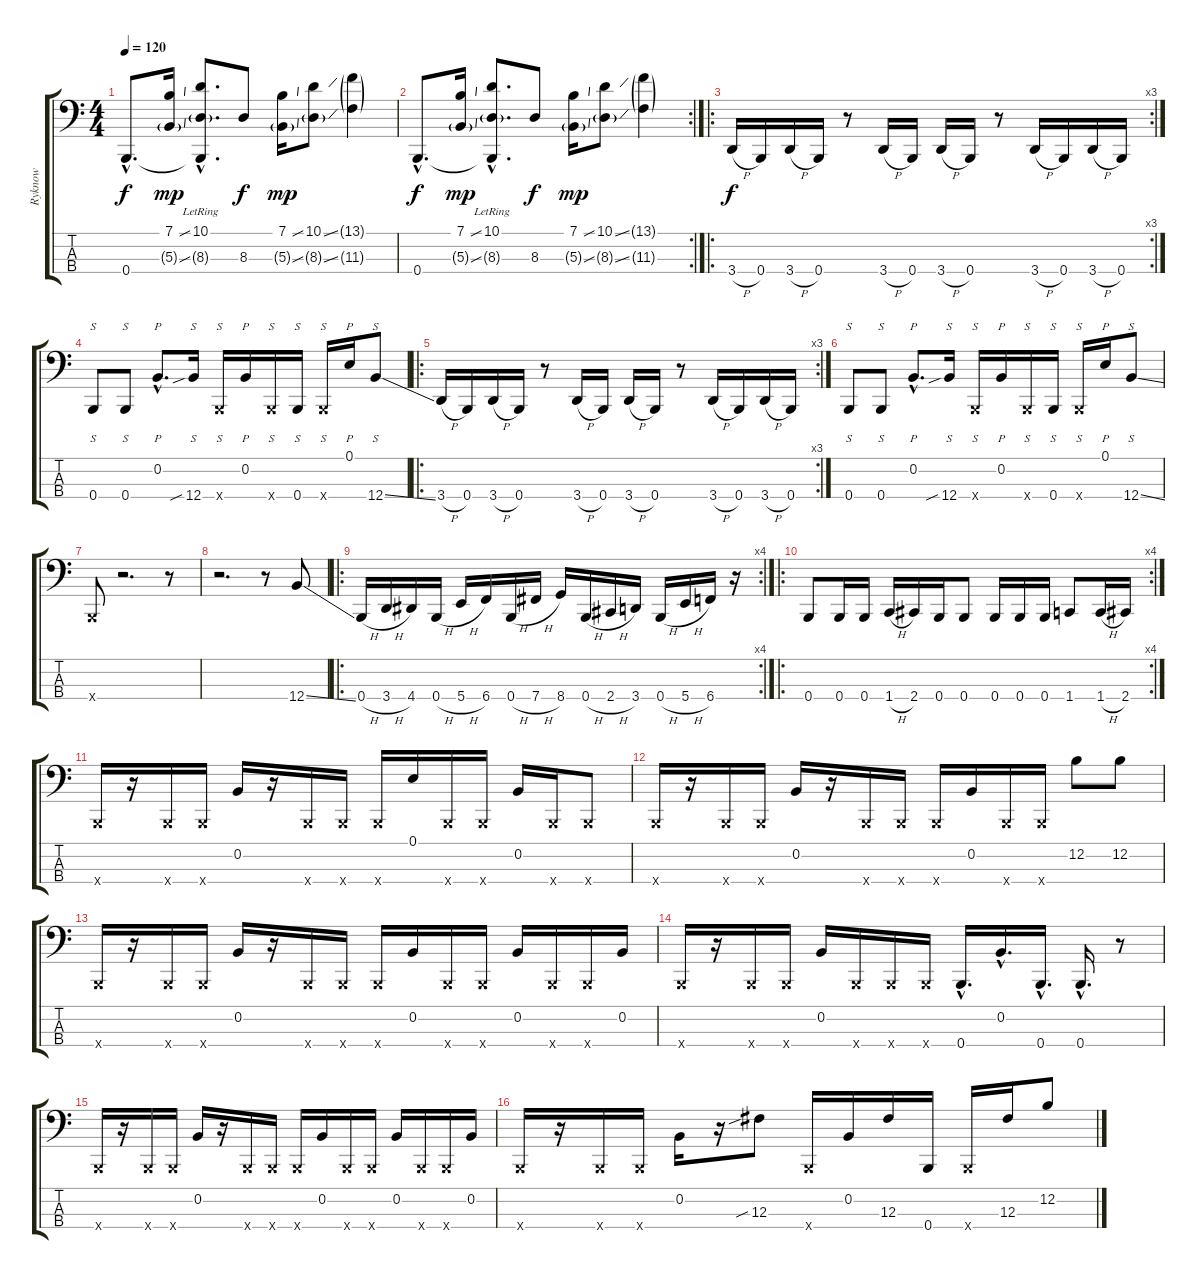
\track ("Ryknow" "Ryknow") {instrument slapbass1}
\staff {score tabs}
\tuning (E2 B1 Gb1 B0) {hide}
\ts (4 4)
\tempo 120
\clef f4
\ks c
0.4{hac}.8{d dy f} (7.1{ss} 5.3{ss g}).16{dy mp} (10.1{hac lr} 8.3{g hac} 0.4{hac t}).8{d} 8.3.8{dy f} (7.1{ss} 5.3{ss g}).16{dy mp} (10.1{ss} 8.3{ss g}).8 (13.1{g} 11.3{g}).4 |
\rc 2
0.4{hac}.8{d dy f} (7.1{ss} 5.3{ss g}).16{dy mp} (10.1{hac lr} 8.3{g hac} 0.4{hac t}).8{d} 8.3.8{dy f} (7.1{ss} 5.3{ss g}).16{dy mp} (10.1{ss} 8.3{ss g}).8 (13.1{g} 11.3{g}).4 |
\ro
\rc 3
3.4{h}.16{dy f} 0.4.16 3.4{h}.16 0.4.16 r.8 3.4{h}.16 0.4.16 3.4{h}.16 0.4.16 r.8 3.4{h}.16 0.4.16 3.4{h}.16 0.4.16 |
0.4.8{s} 0.4.8{s} 0.2{hac}.8{p d} 12.4{sib}.16{s} 0.4{x}.16{s} 0.2.16{p} 0.4{x}.16{s} 0.4.16{s} 0.4{x}.16{s} 0.1.16{p} 12.4{ss}.8{s} |
\ro
\rc 3
3.4{h}.16 0.4.16 3.4{h}.16 0.4.16 r.8 3.4{h}.16 0.4.16 3.4{h}.16 0.4.16 r.8 3.4{h}.16 0.4.16 3.4{h}.16 0.4.16 |
0.4.8{s} 0.4.8{s} 0.2{hac}.8{p d} 12.4{sib}.16{s} 0.4{x}.16{s} 0.2.16{p} 0.4{x}.16{s} 0.4.16{s} 0.4{x}.16{s} 0.1.16{p} 12.4{ss}.8{s} |
0.4{x}.8 r.2{d} r.8 |
r.2{d} r.8 12.4{ss}.8 |
\ro
\rc 4
0.4{h}.16 3.4{h}.16 4.4.16 0.4{h}.16 5.4{h}.16 6.4.16 0.4{h}.16 7.4{h}.16 8.4.16 0.4{h}.16 2.4{h}.16 3.4.16 0.4{h}.16 5.4{h}.16 6.4.16 r.16 |
\ro
\rc 4
0.4.8 0.4.16 0.4.16 1.4{h}.16 2.4.16 0.4.16 0.4.8 0.4.16 0.4.16 0.4.16 1.4.8 1.4{h}.16 2.4.16 |
0.4{x}.16 r.16 0.4{x}.16 0.4{x}.16 0.2.16 r.16 0.4{x}.16 0.4{x}.16 0.4{x}.16 0.1.16 0.4{x}.16 0.4{x}.16 0.2.16 0.4{x}.16 0.4{x}.8 |
0.4{x}.16 r.16 0.4{x}.16 0.4{x}.16 0.2.16 r.16 0.4{x}.16 0.4{x}.16 0.4{x}.16 0.2.16 0.4{x}.16 0.4{x}.16 12.2.8 12.2.8 |
0.4{x}.16 r.16 0.4{x}.16 0.4{x}.16 0.2.16 r.16 0.4{x}.16 0.4{x}.16 0.4{x}.16 0.2.16 0.4{x}.16 0.4{x}.16 0.2.16 0.4{x}.16 0.4{x}.16 0.2.16 |
0.4{x}.16 r.16 0.4{x}.16 0.4{x}.16 0.2.16 0.4{x}.16 0.4{x}.16 0.4{x}.16 0.4{hac}.16{d} 0.2{hac}.16{d} 0.4{hac}.16{d} 0.4{hac}.16{d} r.8 |
0.4{x}.16 r.16 0.4{x}.16 0.4{x}.16 0.2.16 r.16 0.4{x}.16 0.4{x}.16 0.4{x}.16 0.2.16 0.4{x}.16 0.4{x}.16 0.2.16 0.4{x}.16 0.4{x}.16 0.2.16 |
0.4{x}.16 r.16 0.4{x}.16 0.4{x}.16 0.2.16 r.16 12.3{sib}.8 0.4{x}.16 0.2.16 12.3.16 0.4.16 0.4{x}.16 12.3.16 12.2.8
